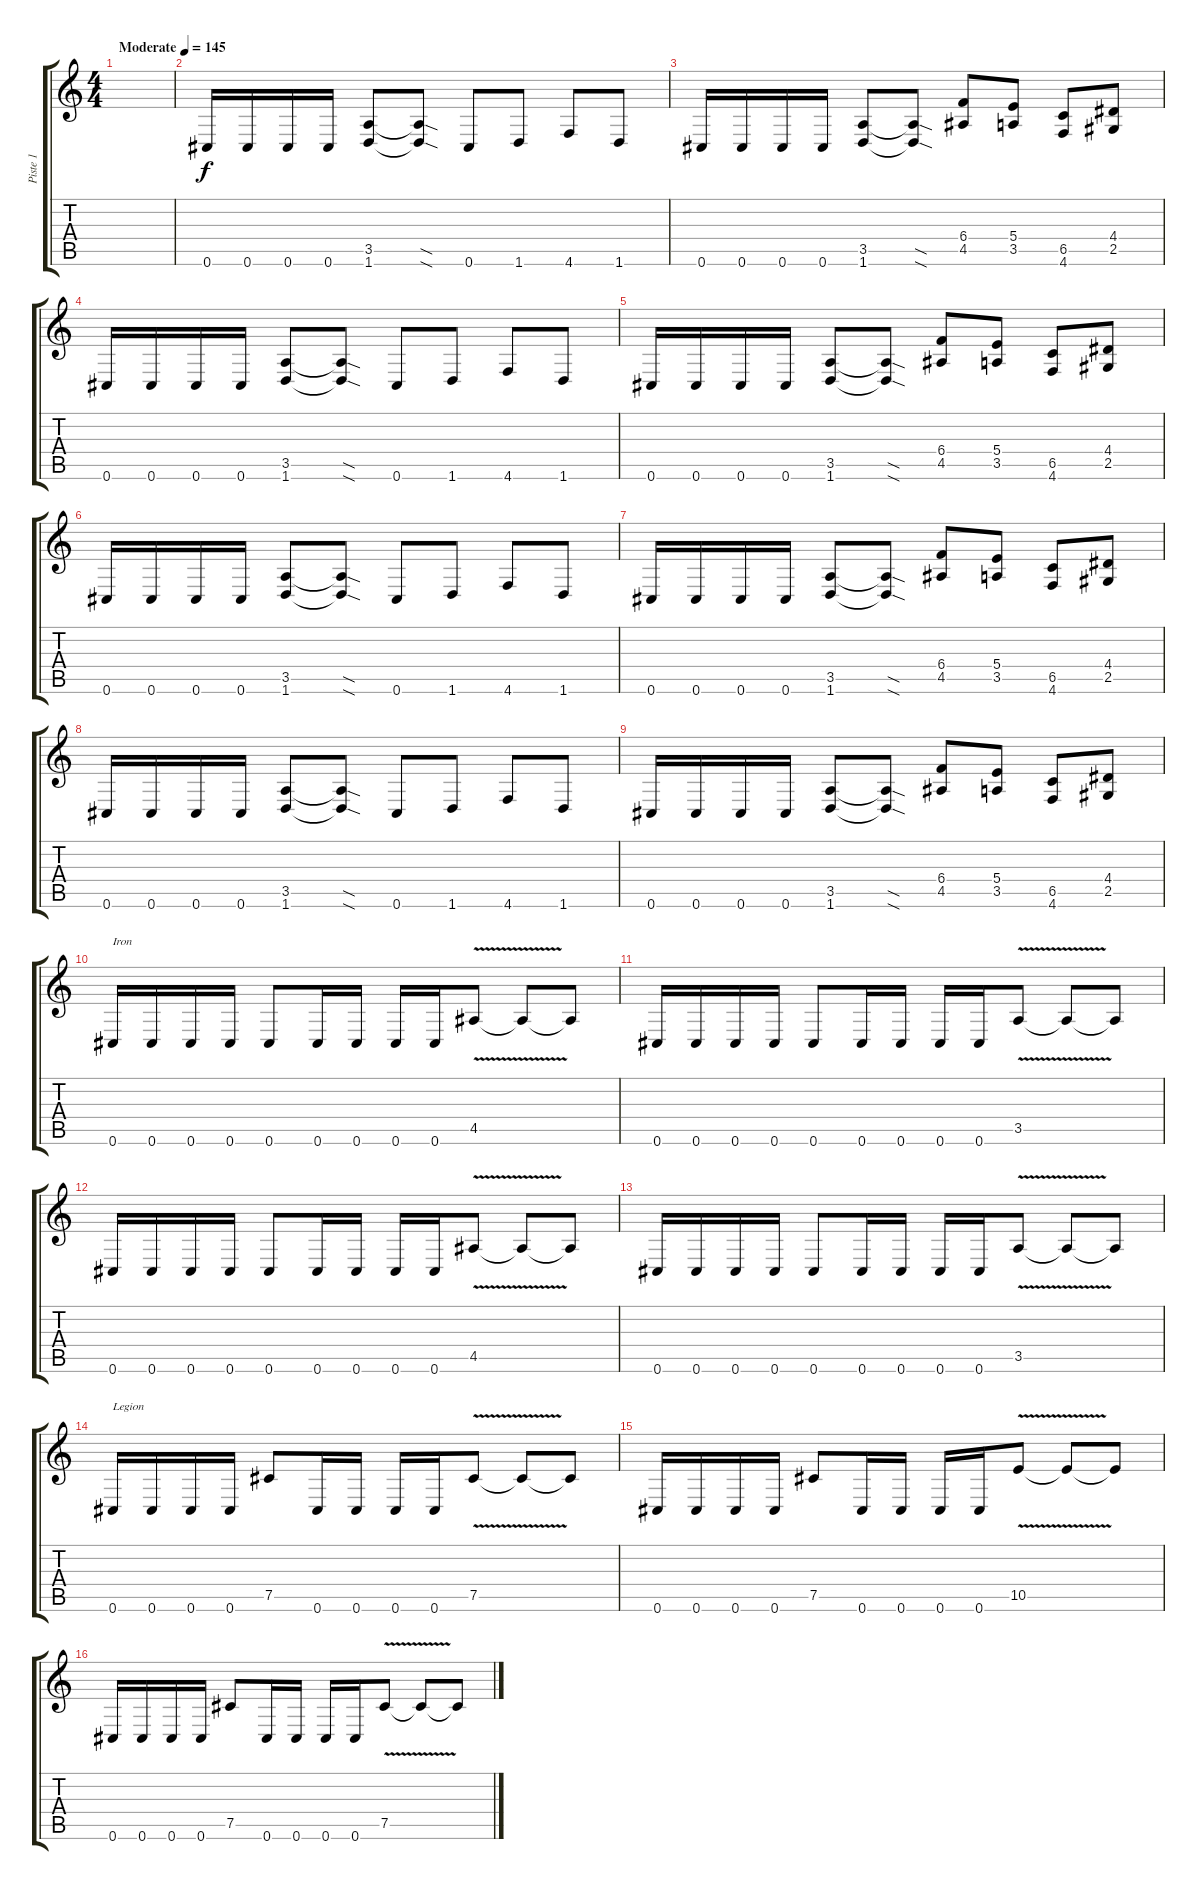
\track ("Piste 1" "Piste 1") {instrument distortionguitar}
\staff {score tabs}
\tuning (Db4 Ab3 E3 B2 Gb2 Db2) {hide}
\ts (4 4)
\tempo (145 "Moderate")
\clef g2
\ks c
|
0.6.16 0.6.16 0.6.16 0.6.16 (3.5 1.6).8 (3.5{sod t} 1.6{sod t}).8 0.6.8 1.6.8 4.6.8 1.6.8 |
0.6.16 0.6.16 0.6.16 0.6.16 (3.5 1.6).8 (3.5{sod t} 1.6{sod t}).8 (6.4 4.5).8 (5.4 3.5).8 (6.5 4.6).8 (4.4 2.5).8 |
0.6.16 0.6.16 0.6.16 0.6.16 (3.5 1.6).8 (3.5{sod t} 1.6{sod t}).8 0.6.8 1.6.8 4.6.8 1.6.8 |
0.6.16 0.6.16 0.6.16 0.6.16 (3.5 1.6).8 (3.5{sod t} 1.6{sod t}).8 (6.4 4.5).8 (5.4 3.5).8 (6.5 4.6).8 (4.4 2.5).8 |
0.6.16 0.6.16 0.6.16 0.6.16 (3.5 1.6).8 (3.5{sod t} 1.6{sod t}).8 0.6.8 1.6.8 4.6.8 1.6.8 |
0.6.16 0.6.16 0.6.16 0.6.16 (3.5 1.6).8 (3.5{sod t} 1.6{sod t}).8 (6.4 4.5).8 (5.4 3.5).8 (6.5 4.6).8 (4.4 2.5).8 |
0.6.16 0.6.16 0.6.16 0.6.16 (3.5 1.6).8 (3.5{sod t} 1.6{sod t}).8 0.6.8 1.6.8 4.6.8 1.6.8 |
0.6.16 0.6.16 0.6.16 0.6.16 (3.5 1.6).8 (3.5{sod t} 1.6{sod t}).8 (6.4 4.5).8 (5.4 3.5).8 (6.5 4.6).8 (4.4 2.5).8 |
0.6.16{txt "Iron"} 0.6.16 0.6.16 0.6.16 0.6.8 0.6.16 0.6.16 0.6.16 0.6.16 4.5{v}.8 4.5{t}.8 4.5{t}.8 |
0.6.16 0.6.16 0.6.16 0.6.16 0.6.8 0.6.16 0.6.16 0.6.16 0.6.16 3.5{v}.8 3.5{t}.8 3.5{t}.8 |
0.6.16 0.6.16 0.6.16 0.6.16 0.6.8 0.6.16 0.6.16 0.6.16 0.6.16 4.5{v}.8 4.5{t}.8 4.5{t}.8 |
0.6.16 0.6.16 0.6.16 0.6.16 0.6.8 0.6.16 0.6.16 0.6.16 0.6.16 3.5{v}.8 3.5{t}.8 3.5{t}.8 |
0.6.16{txt "Legion"} 0.6.16 0.6.16 0.6.16 7.5.8 0.6.16 0.6.16 0.6.16 0.6.16 7.5{v}.8 7.5{t}.8 7.5{t}.8 |
0.6.16 0.6.16 0.6.16 0.6.16 7.5.8 0.6.16 0.6.16 0.6.16 0.6.16 10.5{v}.8 10.5{t}.8 10.5{t}.8 |
0.6.16 0.6.16 0.6.16 0.6.16 7.5.8 0.6.16 0.6.16 0.6.16 0.6.16 7.5{v}.8 7.5{t}.8 7.5{t}.8
